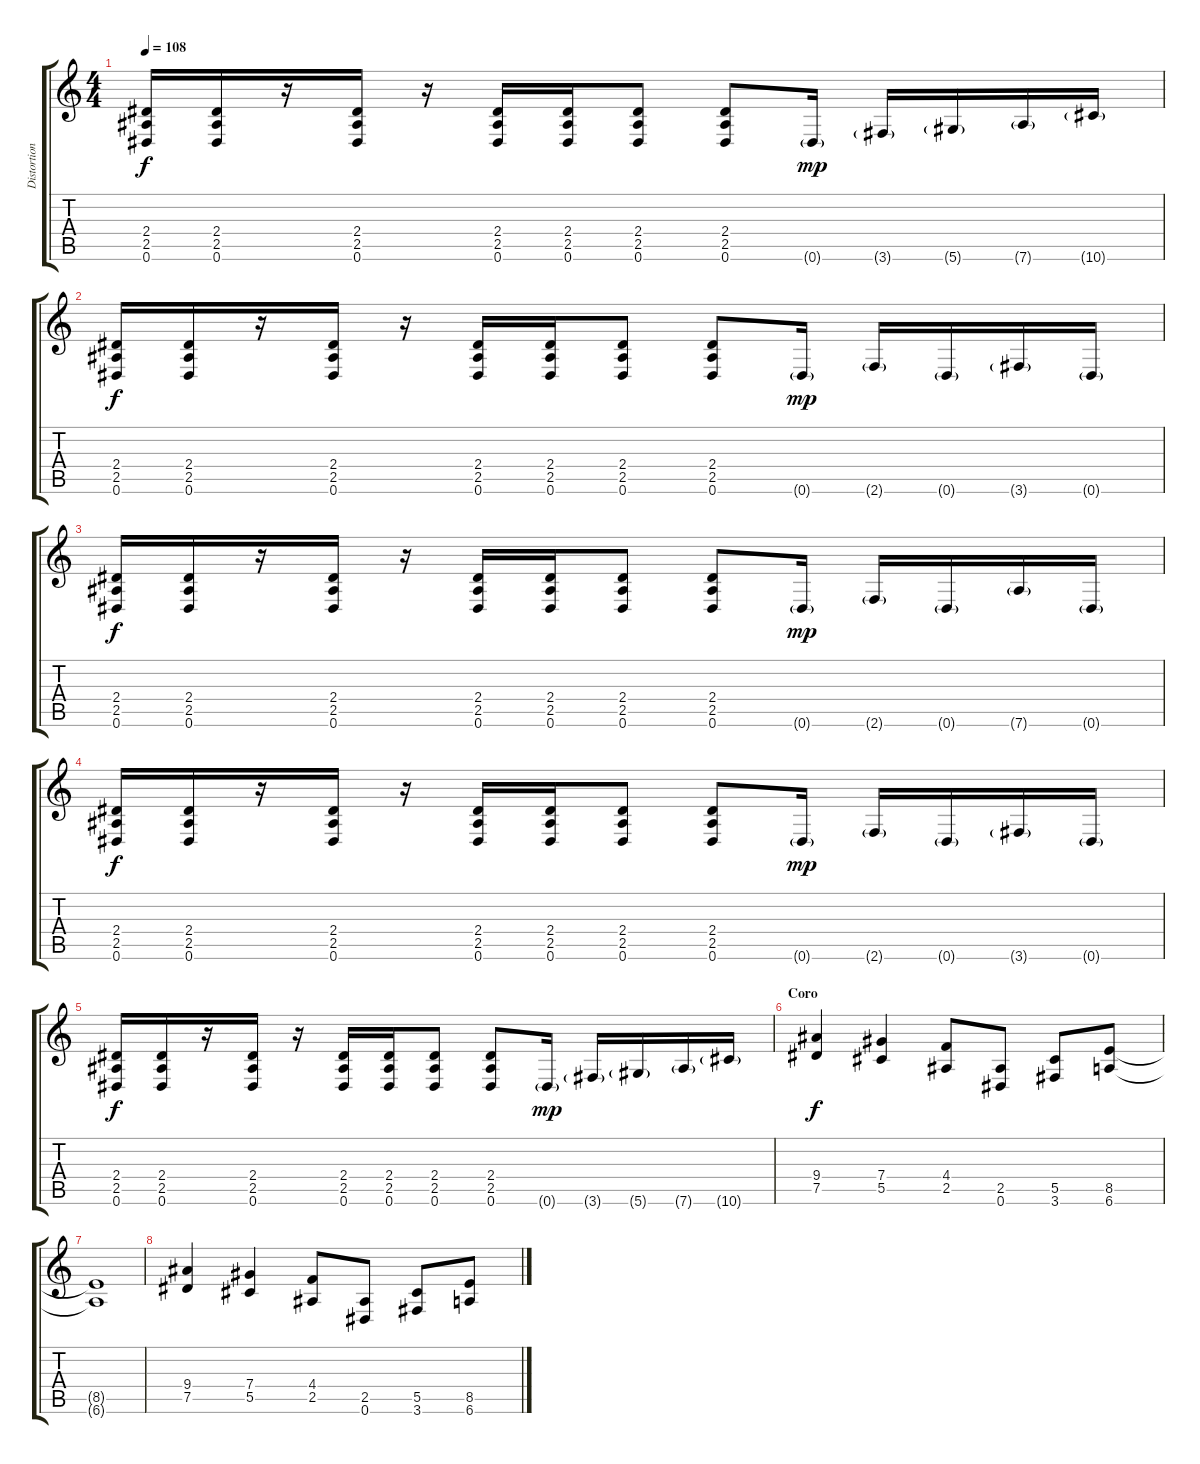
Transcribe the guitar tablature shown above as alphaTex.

\track ("Distortion Guitar" "Distortion") {instrument distortionguitar}
\staff {score tabs}
\tuning (Eb4 Bb3 Gb3 Db3 Ab2 Eb2) {hide}
\ts (4 4)
\tempo 108
\clef g2
\ks c
(2.4 2.5 0.6).16{dy f} (2.4 2.5 0.6).16 r.16 (2.4 2.5 0.6).16 r.16 (2.4 2.5 0.6).16 (2.4 2.5 0.6).16 (2.4 2.5 0.6).8 (2.4 2.5 0.6).8 0.6{g}.16{dy mp} 3.6{g}.16 5.6{g}.16 7.6{g}.16 10.6{g}.16 |
(2.4 2.5 0.6).16{dy f} (2.4 2.5 0.6).16 r.16 (2.4 2.5 0.6).16 r.16 (2.4 2.5 0.6).16 (2.4 2.5 0.6).16 (2.4 2.5 0.6).8 (2.4 2.5 0.6).8 0.6{g}.16{dy mp} 2.6{g}.16 0.6{g}.16 3.6{g}.16 0.6{g}.16 |
(2.4 2.5 0.6).16{dy f} (2.4 2.5 0.6).16 r.16 (2.4 2.5 0.6).16 r.16 (2.4 2.5 0.6).16 (2.4 2.5 0.6).16 (2.4 2.5 0.6).8 (2.4 2.5 0.6).8 0.6{g}.16{dy mp} 2.6{g}.16 0.6{g}.16 7.6{g}.16 0.6{g}.16 |
(2.4 2.5 0.6).16{dy f} (2.4 2.5 0.6).16 r.16 (2.4 2.5 0.6).16 r.16 (2.4 2.5 0.6).16 (2.4 2.5 0.6).16 (2.4 2.5 0.6).8 (2.4 2.5 0.6).8 0.6{g}.16{dy mp} 2.6{g}.16 0.6{g}.16 3.6{g}.16 0.6{g}.16 |
(2.4 2.5 0.6).16{dy f} (2.4 2.5 0.6).16 r.16 (2.4 2.5 0.6).16 r.16 (2.4 2.5 0.6).16 (2.4 2.5 0.6).16 (2.4 2.5 0.6).8 (2.4 2.5 0.6).8 0.6{g}.16{dy mp} 3.6{g}.16 5.6{g}.16 7.6{g}.16 10.6{g}.16 |
\section ("" "Coro")
(9.4 7.5).4{dy f} (7.4 5.5).4 (4.4 2.5).8 (2.5 0.6).8 (5.5 3.6).8 (8.5 6.6).8 |
(8.5{t} 6.6{t}).1 |
(9.4 7.5).4 (7.4 5.5).4 (4.4 2.5).8 (2.5 0.6).8 (5.5 3.6).8 (8.5 6.6).8
